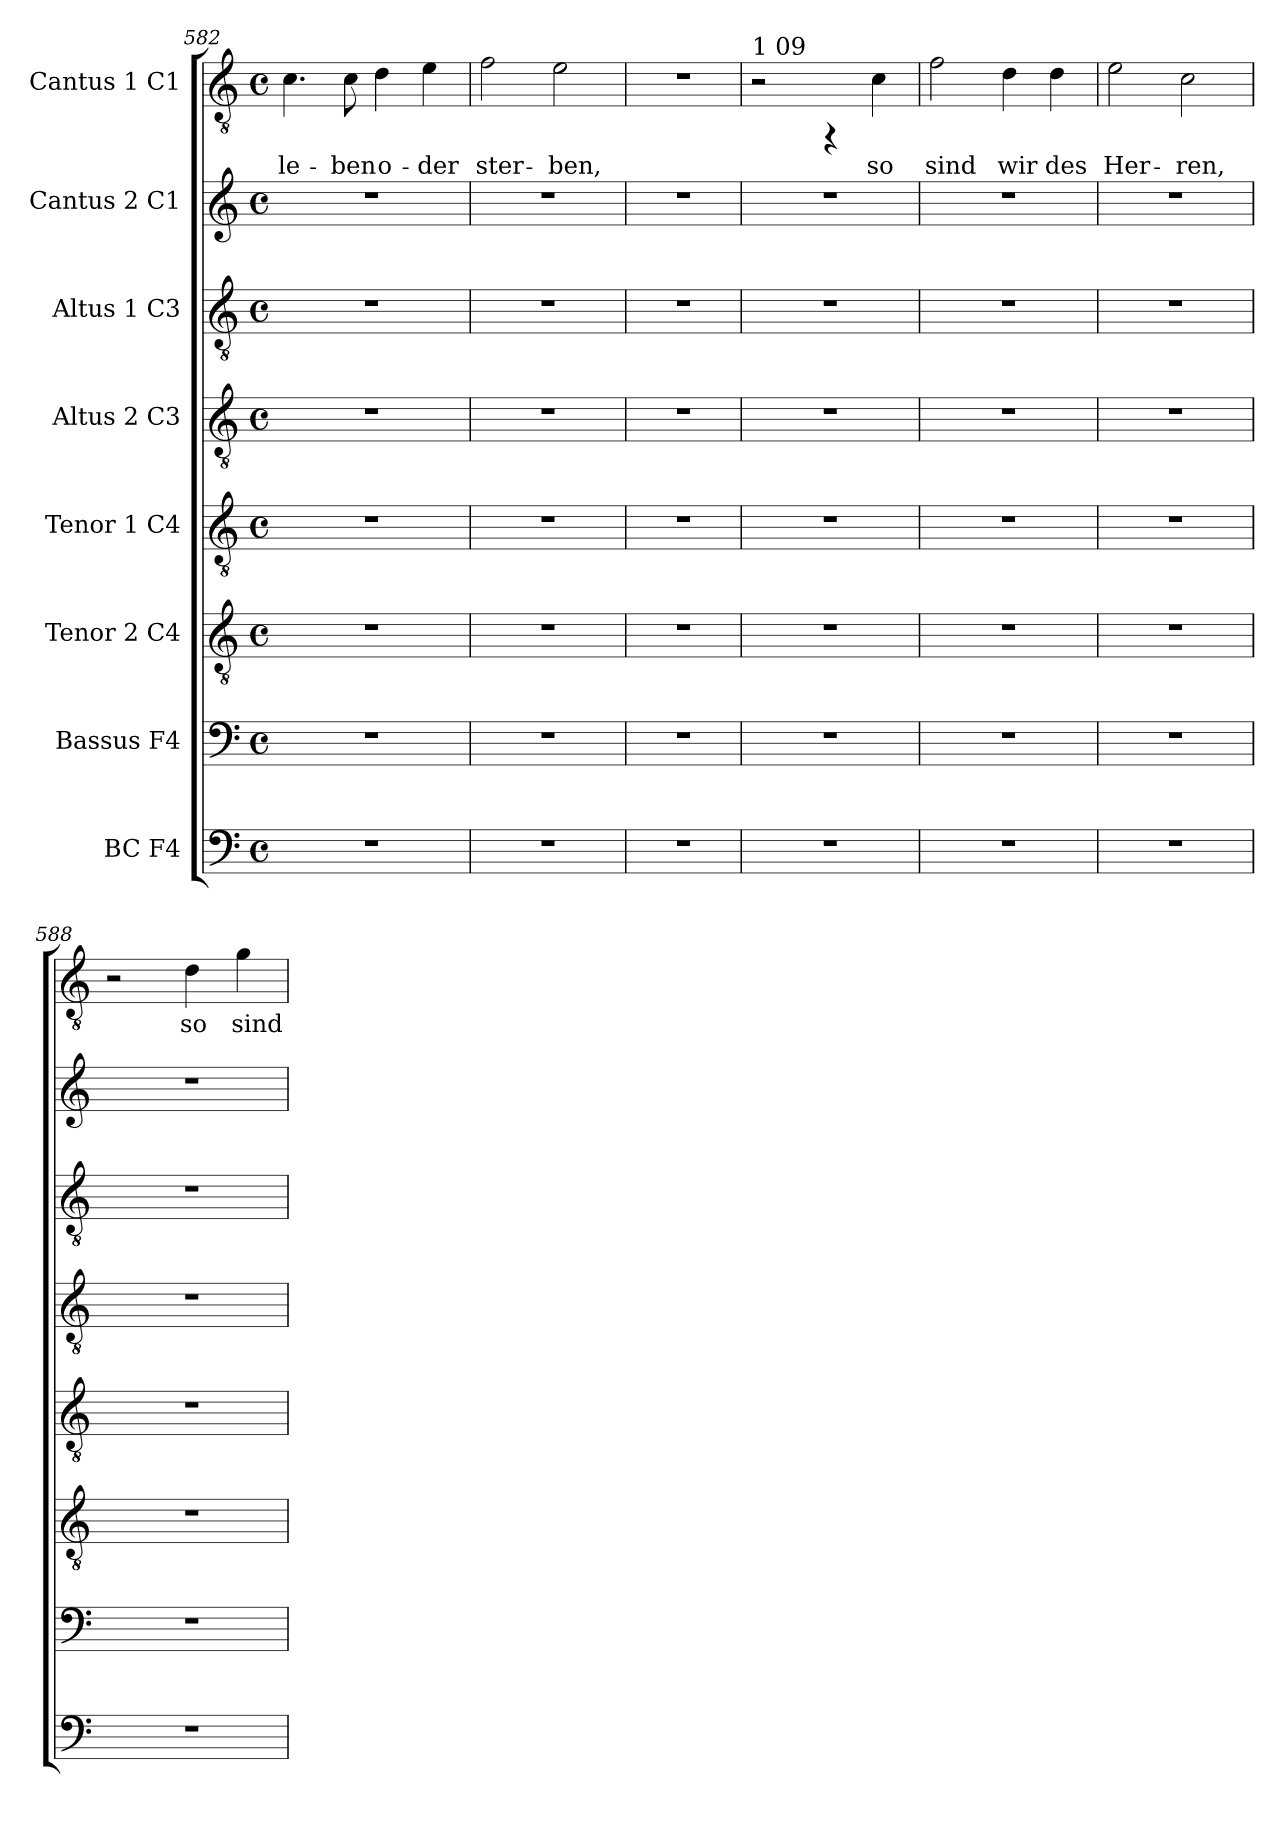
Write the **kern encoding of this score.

**kern	**kern	**kern	**kern	**kern	**kern	**kern	**kern	**text
*part8	*part7	*part6	*part5	*part4	*part3	*part2	*part1	*part1
*staff8	*staff7	*staff6	*staff5	*staff4	*staff3	*staff2	*staff1	*staff1
*I"BC  F4	*I"Bassus  F4	*I"Tenor 2  C4	*I"Tenor 1  C4	*I"Altus 2  C3	*I"Altus 1  C3	*I"Cantus 2  C1	*I"Cantus 1  C1	*
*clefF4	*clefF4	*clefGv2	*clefGv2	*clefGv2	*clefGv2	*clefG2	*clefGv2	*
*k[]	*k[]	*k[]	*k[]	*k[]	*k[]	*k[]	*k[]	*
*C:	*C:	*C:	*C:	*C:	*C:	*C:	*C:	*
*M4/4	*M4/4	*M4/4	*M4/4	*M4/4	*M4/4	*M4/4	*M4/4	*
*met(c)	*met(c)	*met(c)	*met(c)	*met(c)	*met(c)	*met(c)	*met(c)	*
=582	=582	=582	=582	=582	=582	=582	=582	=582
!	!	!	!	!	!	!	!	!LO:LY:b:cj
1r	1r	1r	1r	1r	1r	1r	4.c\	le-
!	!	!	!	!	!	!	!	!LO:LY:b:cj
.	.	.	.	.	.	.	8c\	-ben
!	!	!	!	!	!	!	!	!LO:LY:b:cj
.	.	.	.	.	.	.	4d\	o-
!	!	!	!	!	!	!	!	!LO:LY:b:cj
.	.	.	.	.	.	.	4e\	-der
=583	=583	=583	=583	=583	=583	=583	=583	=583
!	!	!	!	!	!	!	!	!LO:LY:b:cj
1r	1r	1r	1r	1r	1r	1r	2f\	ster-
!	!	!	!	!	!	!	!	!LO:LY:b:cj
.	.	.	.	.	.	.	2e\	-ben,
=584	=584	=584	=584	=584	=584	=584	=584	=584
1r	1r	1r	1r	1r	1r	1r	1r	.
!!LO:LB:g=z
=585	=585	=585	=585	=585	=585	=585	=585	=585
!	!	!	!	!	!	!	!LO:TX:a:t=1 09	!
1r	1r	1r	1r	1r	1r	1r	2r	.
.	.	.	.	.	.	.	4rFF	.
!	!	!	!	!	!	!	!	!LO:LY:b:cj
.	.	.	.	.	.	.	4c\	so
=586	=586	=586	=586	=586	=586	=586	=586	=586
!	!	!	!	!	!	!	!	!LO:LY:b:cj
1r	1r	1r	1r	1r	1r	1r	2f\	sind
!	!	!	!	!	!	!	!	!LO:LY:b:cj
.	.	.	.	.	.	.	4d\	wir
!	!	!	!	!	!	!	!	!LO:LY:b:cj
.	.	.	.	.	.	.	4d\	des
=587	=587	=587	=587	=587	=587	=587	=587	=587
!	!	!	!	!	!	!	!	!LO:LY:b:cj
1r	1r	1r	1r	1r	1r	1r	2e\	Her-
!	!	!	!	!	!	!	!	!LO:LY:b:cj
.	.	.	.	.	.	.	2c\	-ren,
=588	=588	=588	=588	=588	=588	=588	=588	=588
1r	1r	1r	1r	1r	1r	1r	2r	.
!	!	!	!	!	!	!	!	!LO:LY:b:cj
.	.	.	.	.	.	.	4d\	so
!	!	!	!	!	!	!	!	!LO:LY:b:cj
.	.	.	.	.	.	.	4g\	sind
=	=	=	=	=	=	=	=	=
*-	*-	*-	*-	*-	*-	*-	*-	*-
